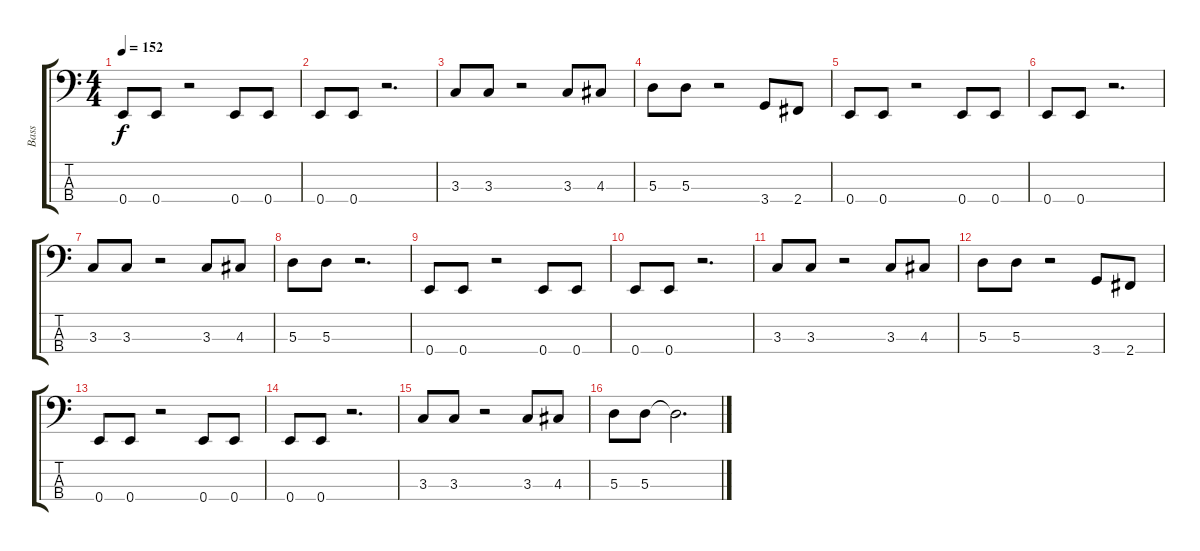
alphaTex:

\track ("Bass" "Bass") {instrument electricbassfinger}
\staff {score tabs}
\tuning (G2 D2 A1 E1) {hide}
\ts (4 4)
\tempo 152
\clef f4
\ks c
0.4.8{dy f} 0.4.8 r.2 0.4.8 0.4.8 |
0.4.8 0.4.8 r.2{d} |
3.3.8 3.3.8 r.2 3.3.8 4.3.8 |
5.3.8 5.3.8 r.2 3.4.8 2.4.8 |
0.4.8 0.4.8 r.2 0.4.8 0.4.8 |
0.4.8 0.4.8 r.2{d} |
3.3.8 3.3.8 r.2 3.3.8 4.3.8 |
5.3.8 5.3.8 r.2{d} |
0.4.8 0.4.8 r.2 0.4.8 0.4.8 |
0.4.8 0.4.8 r.2{d} |
3.3.8 3.3.8 r.2 3.3.8 4.3.8 |
5.3.8 5.3.8 r.2 3.4.8 2.4.8 |
0.4.8 0.4.8 r.2 0.4.8 0.4.8 |
0.4.8 0.4.8 r.2{d} |
3.3.8 3.3.8 r.2 3.3.8 4.3.8 |
5.3.8 5.3.8 5.3{t}.2{d}
